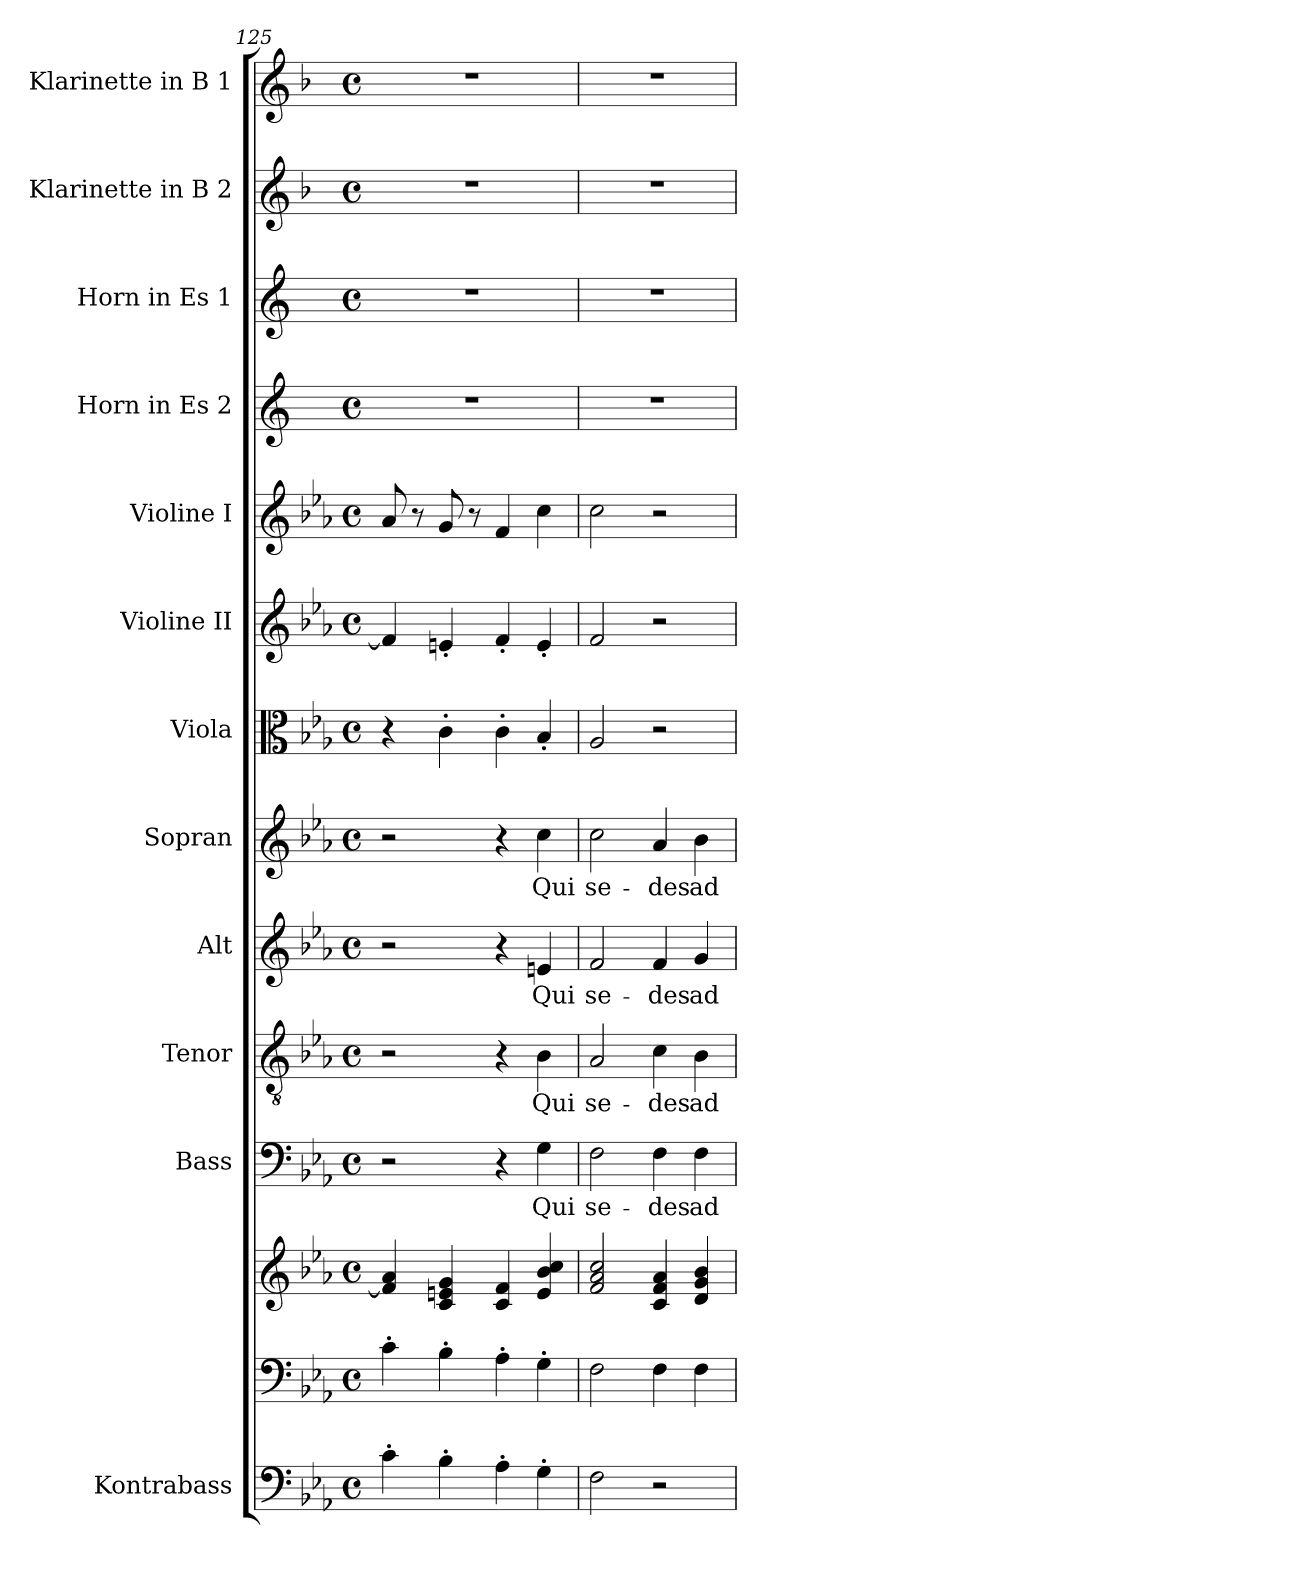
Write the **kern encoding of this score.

**kern	**kern	**kern	**kern	**text	**kern	**text	**kern	**text	**kern	**text	**kern	**kern	**kern	**kern	**kern	**kern	**kern
*part13	*part12	*part12	*part11	*part11	*part10	*part10	*part9	*part9	*part8	*part8	*part7	*part6	*part5	*part4	*part3	*part2	*part1
*staff14	*staff13	*staff12	*staff11	*staff11	*staff10	*staff10	*staff9	*staff9	*staff8	*staff8	*staff7	*staff6	*staff5	*staff4	*staff3	*staff2	*staff1
*I"Kontrabass	*	*	*I"Bass	*	*I"Tenor	*	*I"Alt	*	*I"Sopran	*	*I"Viola	*I"Violine II	*I"Violine I	*I"Horn in Es 2	*I"Horn in Es 1	*I"Klarinette in B 2	*I"Klarinette in B 1
*I'Kb.	*	*	*I'B	*	*I'T	*	*I'A	*	*I'S	*	*I'Vla.	*I'Vl. II	*I'Vl. I	*I'Hrn. 2	*I'Hrn. 1	*	*
*clefF4	*clefF4	*clefG2	*clefF4	*	*clefGv2	*	*clefG2	*	*clefG2	*	*clefC3	*clefG2	*clefG2	*clefG2	*clefG2	*clefG2	*clefG2
*ITrd7c12	*	*	*	*	*	*	*	*	*	*	*	*	*	*ITrd5c9	*ITrd5c9	*ITrd1c2	*ITrd1c2
*k[b-e-a-]	*k[b-e-a-]	*k[b-e-a-]	*k[b-e-a-]	*	*k[b-e-a-]	*	*k[b-e-a-]	*	*k[b-e-a-]	*	*k[b-e-a-]	*k[b-e-a-]	*k[b-e-a-]	*k[b-e-a-]	*k[b-e-a-]	*k[b-e-a-]	*k[b-e-a-]
*E-:	*E-:	*E-:	*E-:	*	*E-:	*	*E-:	*	*E-:	*	*E-:	*E-:	*E-:	*E-:	*E-:	*E-:	*E-:
*M4/4	*M4/4	*M4/4	*M4/4	*	*M4/4	*	*M4/4	*	*M4/4	*	*M4/4	*M4/4	*M4/4	*M4/4	*M4/4	*M4/4	*M4/4
*met(c)	*met(c)	*met(c)	*met(c)	*	*met(c)	*	*met(c)	*	*met(c)	*	*met(c)	*met(c)	*met(c)	*met(c)	*met(c)	*met(c)	*met(c)
=125	=125	=125	=125	=125	=125	=125	=125	=125	=125	=125	=125	=125	=125	=125	=125	=125	=125
4C'>\	4c'>\	4f/] 4a-/	2r	.	2r	.	2r	.	2r	.	4r	4f/]	8a-/	1r	1r	1r	1r
.	.	.	.	.	.	.	.	.	.	.	.	.	8r	.	.	.	.
4BB-'>\	4B-'>\	4c/ 4en/ 4g/	.	.	.	.	.	.	.	.	4c'>\	4en'</	8g/	.	.	.	.
.	.	.	.	.	.	.	.	.	.	.	.	.	8r	.	.	.	.
4AA-'>\	4A-'>\	4c/ 4f/	4r	.	4r	.	4r	.	4r	.	4c'>\	4f'</	4f/	.	.	.	.
!	!	!	!	!LO:LY:b	!	!LO:LY:b	!	!LO:LY:b	!	!LO:LY:b	!	!	!	!	!	!	!
4GG'>\	4G'>\	4e/ 4b-/ 4cc/	4G\	Qui	4B-\	Qui	4en/	Qui	4cc\	Qui	4B-'</	4e'</	4cc\	.	.	.	.
=126	=126	=126	=126	=126	=126	=126	=126	=126	=126	=126	=126	=126	=126	=126	=126	=126	=126
!	!	!	!	!LO:LY:b	!	!LO:LY:b	!	!LO:LY:b	!	!LO:LY:b	!	!	!	!	!	!	!
2FF\	2F\	2f/ 2a-/ 2cc/	2F\	se-	2A-/	se-	2f/	se-	2cc\	se-	2A-/	2f/	2cc\	1r	1r	1r	1r
!	!	!	!	!LO:LY:b	!	!LO:LY:b	!	!LO:LY:b	!	!LO:LY:b	!	!	!	!	!	!	!
2r	4F\	4c/ 4f/ 4a-/	4F\	-des	4c\	-des	4f/	-des	4a-/	-des	2r	2r	2r	.	.	.	.
!	!	!	!	!LO:LY:b	!	!LO:LY:b	!	!LO:LY:b	!	!LO:LY:b	!	!	!	!	!	!	!
.	4F\	4d/ 4g/ 4b-/	4F\	ad	4B-\	ad	4g/	ad	4b-\	ad	.	.	.	.	.	.	.
=	=	=	=	=	=	=	=	=	=	=	=	=	=	=	=	=	=
*-	*-	*-	*-	*-	*-	*-	*-	*-	*-	*-	*-	*-	*-	*-	*-	*-	*-
